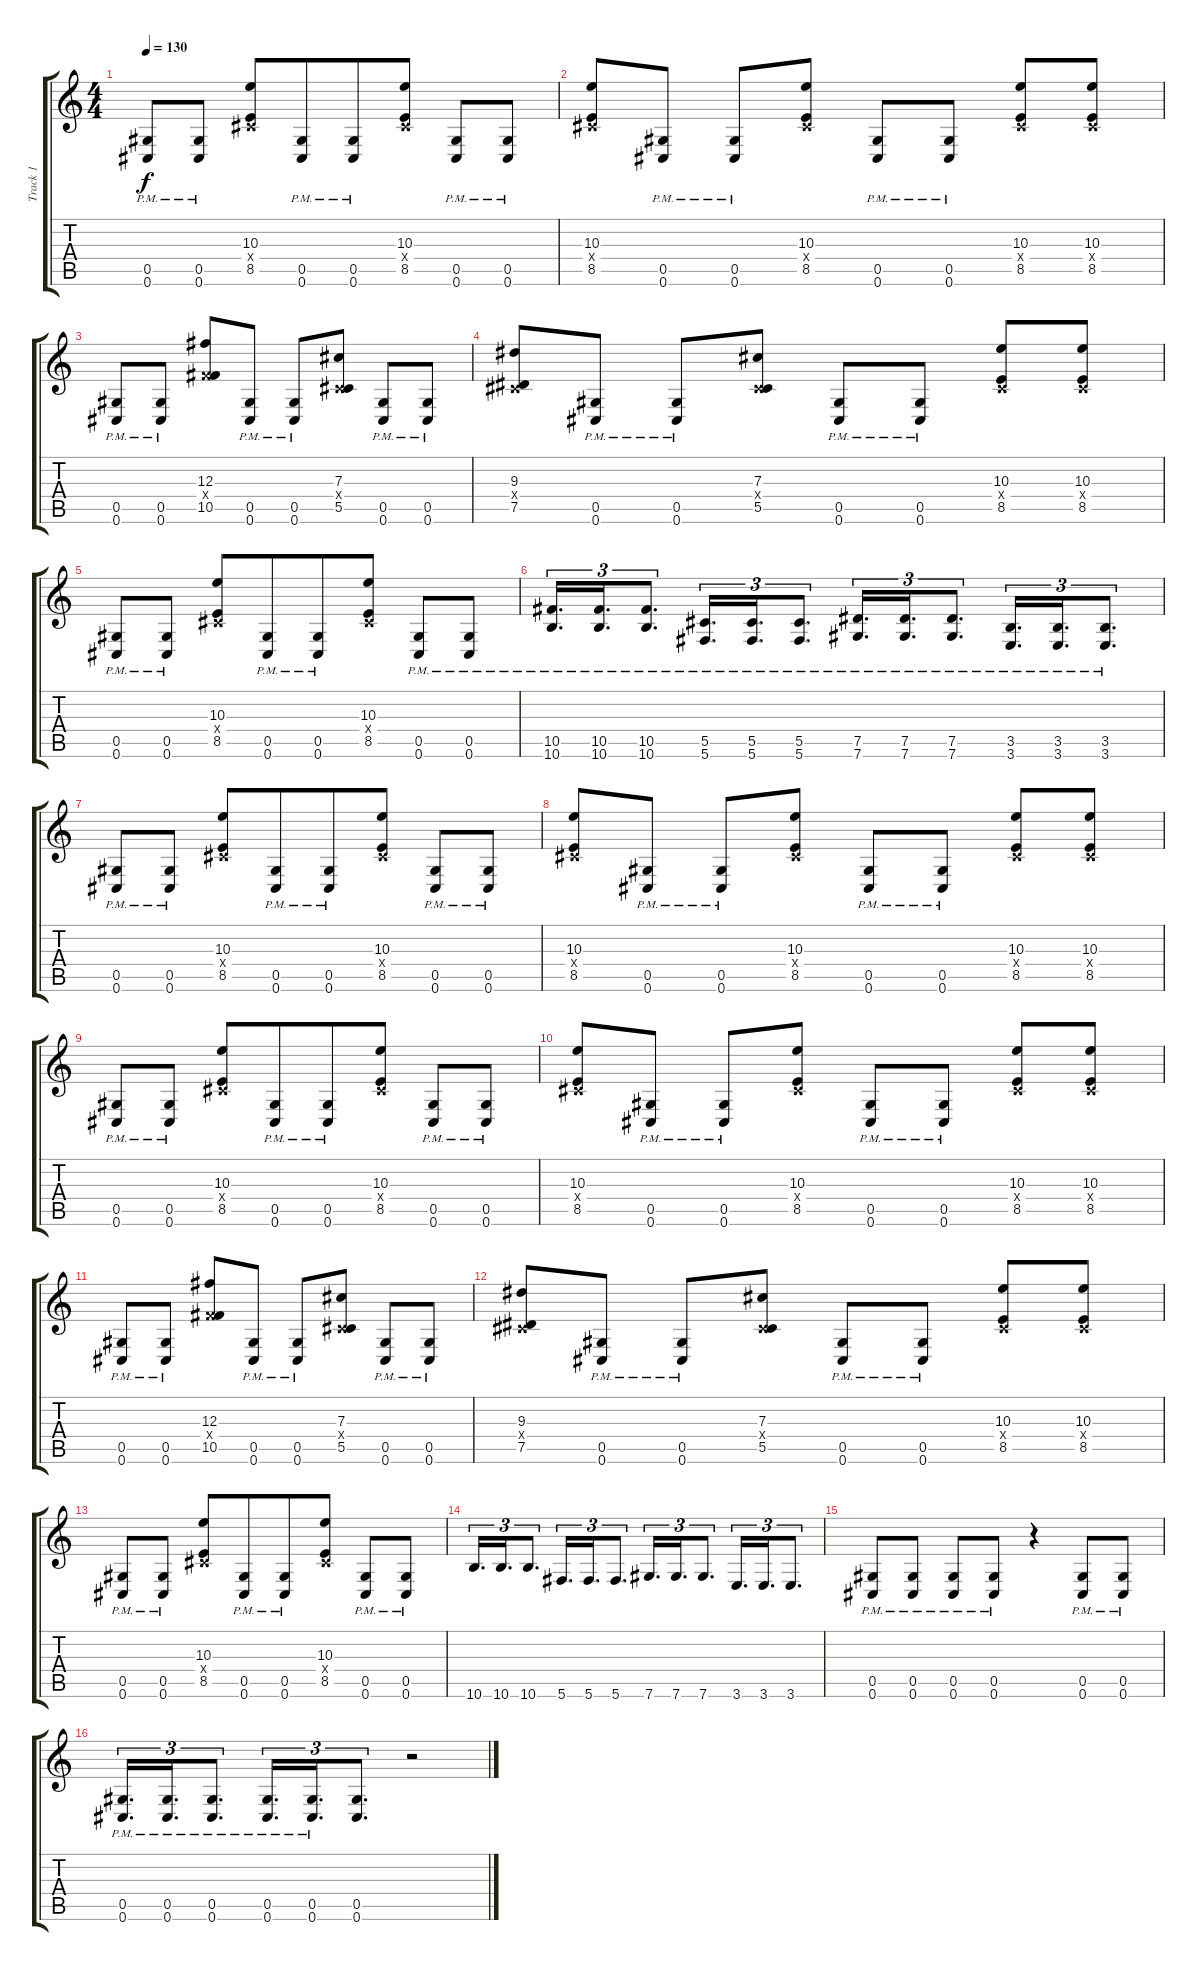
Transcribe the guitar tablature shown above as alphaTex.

\track ("Track 1" "Track 1") {instrument distortionguitar}
\staff {score tabs}
\tuning (Eb4 Bb3 Gb3 Db3 Ab2 Db2) {hide}
\ts (4 4)
\tempo 130
\clef g2
\ks c
(0.5{pm} 0.6{pm}).8{dy f} (0.5{pm} 0.6{pm}).8 (10.3 0.4{x} 8.5).8 (0.5{pm} 0.6{pm}).8{beam merge} (0.5{pm} 0.6{pm}).8 (10.3 0.4{x} 8.5).8 (0.5{pm} 0.6{pm}).8 (0.5{pm} 0.6{pm}).8 |
(10.3 0.4{x} 8.5).8 (0.5{pm} 0.6{pm}).8 (0.5{pm} 0.6{pm}).8 (10.3 0.4{x} 8.5).8 (0.5{pm} 0.6{pm}).8 (0.5{pm} 0.6{pm}).8 (10.3 0.4{x} 8.5).8 (10.3 0.4{x} 8.5).8 |
(0.5{pm} 0.6{pm}).8 (0.5{pm} 0.6{pm}).8 (12.3 5.4{x} 10.5).8 (0.5{pm} 0.6{pm}).8 (0.5{pm} 0.6{pm}).8 (7.3 0.4{x} 5.5).8 (0.5{pm} 0.6{pm}).8 (0.5{pm} 0.6{pm}).8 |
(9.3 0.4{x} 7.5).8 (0.5{pm} 0.6{pm}).8 (0.5{pm} 0.6{pm}).8 (7.3 0.4{x} 5.5).8 (0.5{pm} 0.6{pm}).8 (0.5{pm} 0.6{pm}).8 (10.3 0.4{x} 8.5).8 (10.3 0.4{x} 8.5).8 |
(0.5{pm} 0.6{pm}).8 (0.5{pm} 0.6{pm}).8 (10.3 0.4{x} 8.5).8 (0.5{pm} 0.6{pm}).8{beam merge} (0.5{pm} 0.6{pm}).8 (10.3 0.4{x} 8.5).8 (0.5{pm} 0.6{pm}).8 (0.5{pm} 0.6{pm}).8 |
(10.5{pm} 10.6{pm}).16{d tu (3 2)} (10.5{pm} 10.6{pm}).16{d tu (3 2)} (10.5{pm} 10.6{pm}).8{d tu (3 2) beam split} (5.5{pm} 5.6{pm}).16{d tu (3 2) beam merge} (5.5{pm} 5.6{pm}).16{d tu (3 2)} (5.5{pm} 5.6{pm}).8{d tu (3 2)} (7.5{pm} 7.6{pm}).16{d tu (3 2)} (7.5{pm} 7.6{pm}).16{d tu (3 2)} (7.5{pm} 7.6{pm}).8{d tu (3 2)} (3.5{pm} 3.6{pm}).16{d tu (3 2)} (3.5{pm} 3.6{pm}).16{d tu (3 2)} (3.5{pm} 3.6{pm}).8{d tu (3 2)} |
(0.5{pm} 0.6{pm}).8{volume 16 instrument distortionguitar} (0.5{pm} 0.6{pm}).8 (10.3 0.4{x} 8.5).8 (0.5{pm} 0.6{pm}).8{beam merge} (0.5{pm} 0.6{pm}).8 (10.3 0.4{x} 8.5).8 (0.5{pm} 0.6{pm}).8 (0.5{pm} 0.6{pm}).8 |
(10.3 0.4{x} 8.5).8 (0.5{pm} 0.6{pm}).8 (0.5{pm} 0.6{pm}).8 (10.3 0.4{x} 8.5).8 (0.5{pm} 0.6{pm}).8 (0.5{pm} 0.6{pm}).8 (10.3 0.4{x} 8.5).8 (10.3 0.4{x} 8.5).8 |
(0.5{pm} 0.6{pm}).8 (0.5{pm} 0.6{pm}).8 (10.3 0.4{x} 8.5).8 (0.5{pm} 0.6{pm}).8{beam merge} (0.5{pm} 0.6{pm}).8 (10.3 0.4{x} 8.5).8 (0.5{pm} 0.6{pm}).8 (0.5{pm} 0.6{pm}).8 |
(10.3 0.4{x} 8.5).8 (0.5{pm} 0.6{pm}).8 (0.5{pm} 0.6{pm}).8 (10.3 0.4{x} 8.5).8 (0.5{pm} 0.6{pm}).8 (0.5{pm} 0.6{pm}).8 (10.3 0.4{x} 8.5).8 (10.3 0.4{x} 8.5).8 |
(0.5{pm} 0.6{pm}).8 (0.5{pm} 0.6{pm}).8 (12.3 5.4{x} 10.5).8 (0.5{pm} 0.6{pm}).8 (0.5{pm} 0.6{pm}).8 (7.3 0.4{x} 5.5).8 (0.5{pm} 0.6{pm}).8 (0.5{pm} 0.6{pm}).8 |
(9.3 0.4{x} 7.5).8 (0.5{pm} 0.6{pm}).8 (0.5{pm} 0.6{pm}).8 (7.3 0.4{x} 5.5).8 (0.5{pm} 0.6{pm}).8 (0.5{pm} 0.6{pm}).8 (10.3 0.4{x} 8.5).8 (10.3 0.4{x} 8.5).8 |
(0.5{pm} 0.6{pm}).8 (0.5{pm} 0.6{pm}).8 (10.3 0.4{x} 8.5).8 (0.5{pm} 0.6{pm}).8{beam merge} (0.5{pm} 0.6{pm}).8 (10.3 0.4{x} 8.5).8 (0.5{pm} 0.6{pm}).8 (0.5{pm} 0.6{pm}).8 |
10.6.16{d tu (3 2)} 10.6.16{d tu (3 2)} 10.6.8{d tu (3 2) beam split} 5.6.16{d tu (3 2) beam merge} 5.6.16{d tu (3 2)} 5.6.8{d tu (3 2)} 7.6.16{d tu (3 2)} 7.6.16{d tu (3 2)} 7.6.8{d tu (3 2)} 3.6.16{d tu (3 2)} 3.6.16{d tu (3 2)} 3.6.8{d tu (3 2)} |
(0.5{pm} 0.6{pm}).8 (0.5{pm} 0.6{pm}).8 (0.5{pm} 0.6{pm}).8 (0.5{pm} 0.6{pm}).8 r.4 (0.5{pm} 0.6{pm}).8 (0.5{pm} 0.6{pm}).8 |
(0.5{pm} 0.6{pm}).16{d tu (3 2)} (0.5{pm} 0.6{pm}).16{d tu (3 2)} (0.5{pm} 0.6{pm}).8{d tu (3 2)} (0.5{pm} 0.6{pm}).16{d tu (3 2) beam merge} (0.5{pm} 0.6{pm}).16{d tu (3 2)} (0.5 0.6).8{d tu (3 2)} r.2
